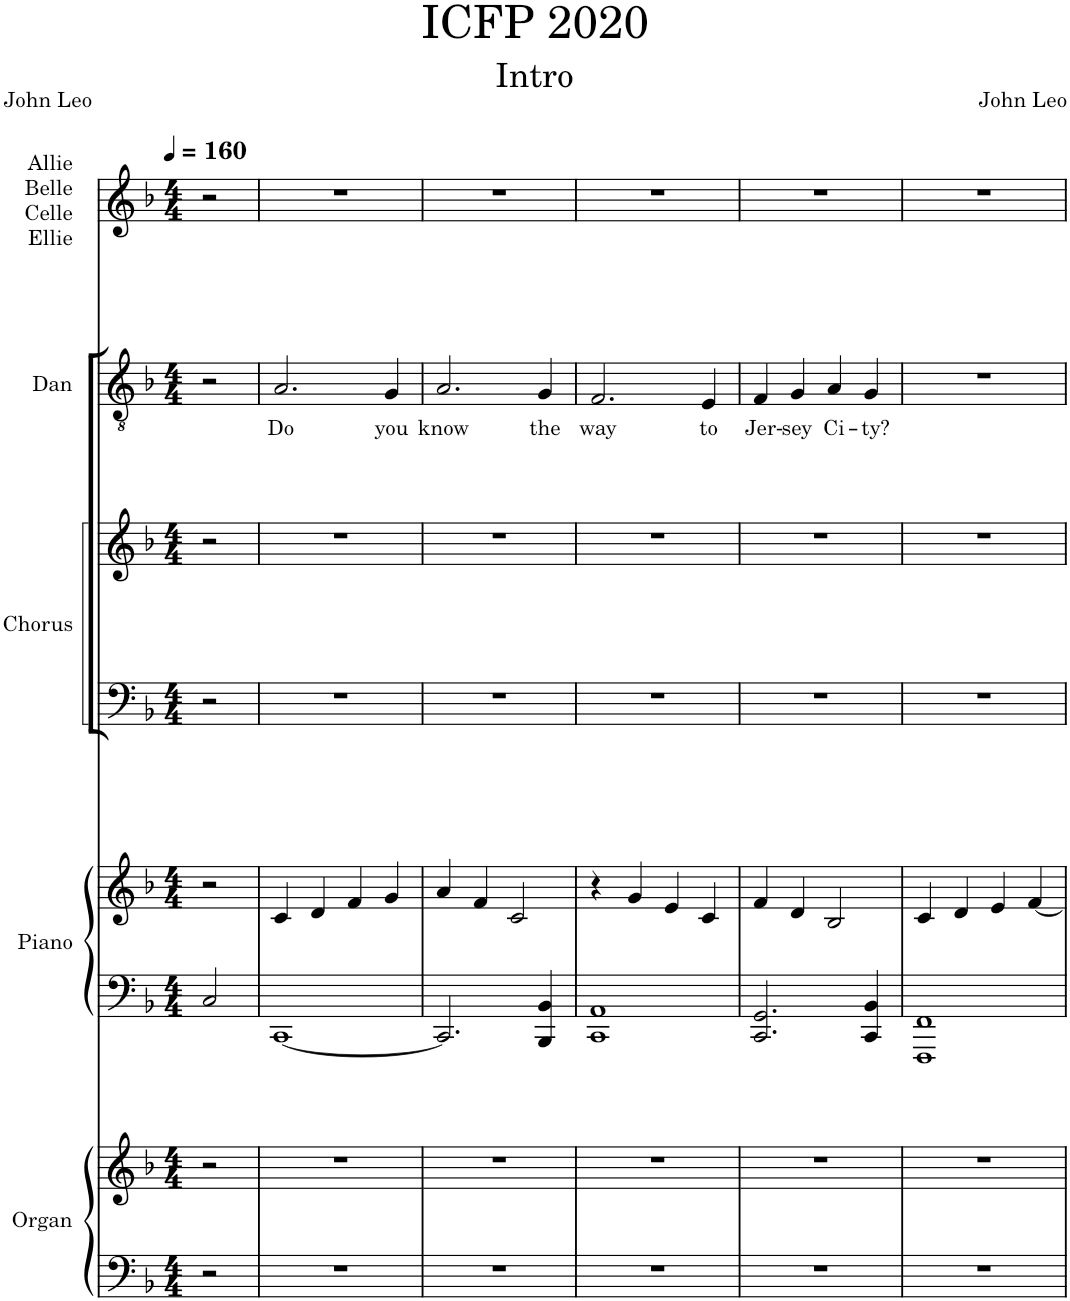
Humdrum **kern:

**kern	**kern	**kern	**kern	**kern	**kern	**kern	**text	**kern
*part5	*part5	*part4	*part4	*part3	*part3	*part2	*part2	*part1
*staff8	*staff7	*staff6	*staff5	*staff4	*staff3	*staff2	*staff2	*staff1
*I"Organ	*	*I"Piano	*	*I"Chorus	*	*I"Dan	*	*I"Allie Belle Celle Ellie
*I'Org.	*	*I'Pno.	*	*I'Chs.	*	*I'D	*	*I'ABCE
*clefF4	*clefG2	*clefF4	*clefG2	*clefF4	*clefG2	*clefGv2	*	*clefG2
*	*	*	*	*	*	*Trd1c2	*	*Trd1c2
*k[b-]	*k[b-]	*k[b-]	*k[b-]	*k[b-]	*k[b-]	*k[b-]	*	*k[b-]
*M4/4	*M4/4	*M4/4	*M4/4	*M4/4	*M4/4	*M4/4	*	*M4/4
*MM160	*MM160	*MM160	*MM160	*MM160	*MM160	*MM160	*	*MM160
=	=	=	=	=	=	=	=	=
2r	2r	2C/	2r	2r	2r	2r	.	2r
=1	=1	=1	=1	=1	=1	=1	=1	=1
!	!	!	!	!	!	!	!LO:LY:b	!
1r	1r	[1CC	4c/	1r	1r	2.A/	Do	1r
.	.	.	4d/	.	.	.	.	.
.	.	.	4f/	.	.	.	.	.
!	!	!	!	!	!	!	!LO:LY:b	!
.	.	.	4g/	.	.	4G/	you	.
=2	=2	=2	=2	=2	=2	=2	=2	=2
!	!	!	!	!	!	!	!LO:LY:b	!
1r	1r	2.CC/]	4a/	1r	1r	2.A/	know	1r
.	.	.	4f/	.	.	.	.	.
.	.	.	2c/	.	.	.	.	.
!	!	!	!	!	!	!	!LO:LY:b	!
.	.	4BBB-/ 4BB-/	.	.	.	4G/	the	.
=3	=3	=3	=3	=3	=3	=3	=3	=3
!	!	!	!	!	!	!	!LO:LY:b	!
1r	1r	1CC 1AA	4r	1r	1r	2.F/	way	1r
.	.	.	4g/	.	.	.	.	.
.	.	.	4e/	.	.	.	.	.
!	!	!	!	!	!	!	!LO:LY:b	!
.	.	.	4c/	.	.	4E/	to	.
=4	=4	=4	=4	=4	=4	=4	=4	=4
!	!	!	!	!	!	!	!LO:LY:b	!
1r	1r	2.CC/ 2.GG/	4f/	1r	1r	4F/	Jer-	1r
!	!	!	!	!	!	!	!LO:LY:b	!
.	.	.	4d/	.	.	4G/	-sey	.
!	!	!	!	!	!	!	!LO:LY:b	!
.	.	.	2B-/	.	.	4A/	Ci-	.
!	!	!	!	!	!	!	!LO:LY:b	!
.	.	4CC/ 4BB-/	.	.	.	4G/	-ty?	.
=5	=5	=5	=5	=5	=5	=5	=5	=5
1r	1r	1FFF 1FF	4c/	1r	1r	1r	.	1r
.	.	.	4d/	.	.	.	.	.
.	.	.	4e/	.	.	.	.	.
.	.	.	[4f/	.	.	.	.	.
=	=	=	=	=	=	=	=	=
*-	*-	*-	*-	*-	*-	*-	*-	*-
